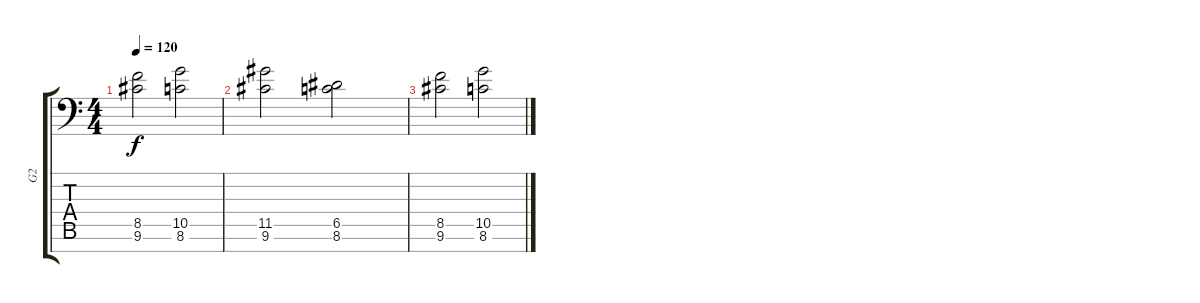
\track ("G2" "G2") {instrument distortionguitar}
\staff {score tabs}
\tuning (E4 B3 G3 D3 A2 E2 A1) {hide}
\ts (4 4)
\tempo 120
\clef f4
\ks c
(8.5 9.6).2{dy f} (10.5 8.6).2 |
(11.5 9.6).2 (6.5 8.6).2 |
(8.5 9.6).2 (10.5 8.6).2
